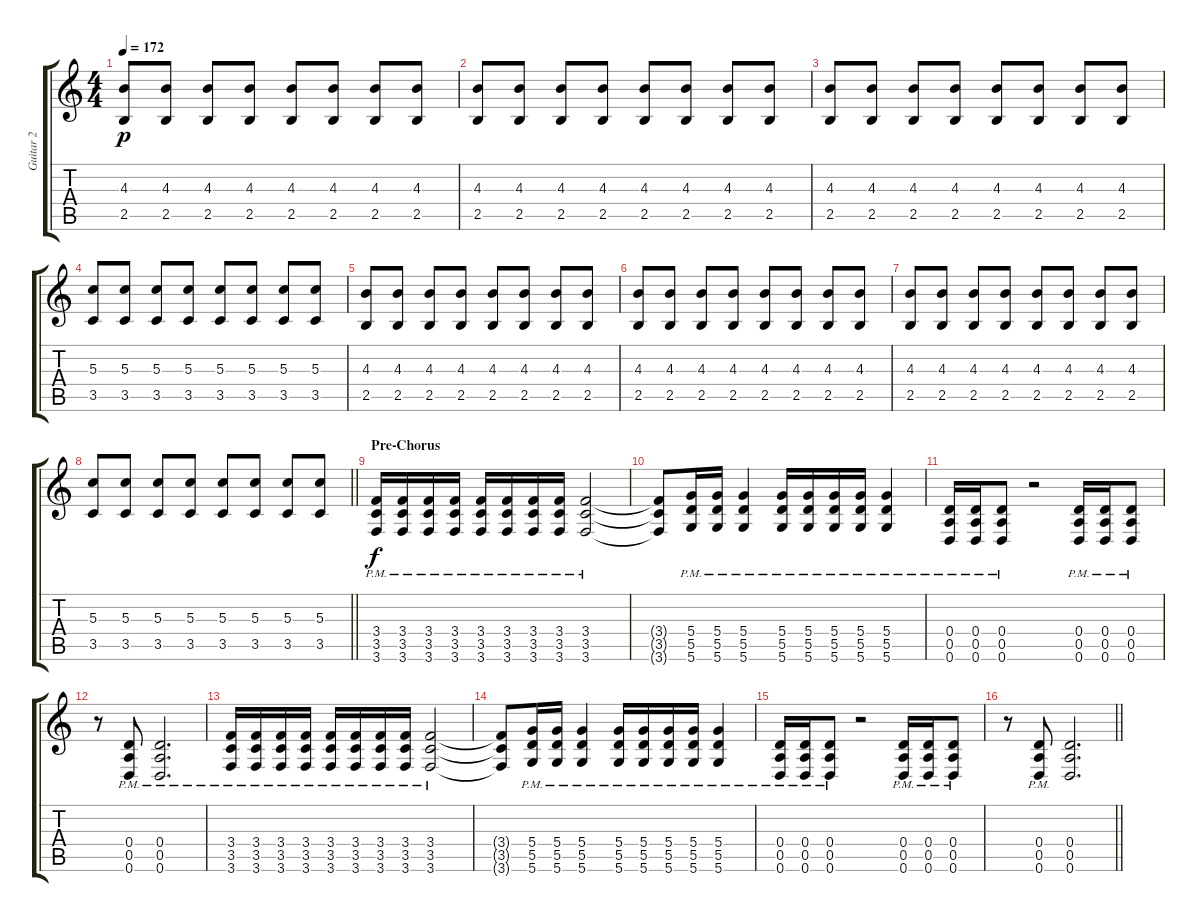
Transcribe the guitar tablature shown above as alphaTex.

\track ("Guitar 2" "Guitar 2") {instrument distortionguitar}
\staff {score tabs}
\tuning (E4 B3 G3 D3 A2 D2) {hide}
\ts (4 4)
\tempo 172
\clef g2
\ks c
(4.3 2.5).8{dy p} (4.3 2.5).8 (4.3 2.5).8 (4.3 2.5).8 (4.3 2.5).8 (4.3 2.5).8 (4.3 2.5).8 (4.3 2.5).8 |
(4.3 2.5).8 (4.3 2.5).8 (4.3 2.5).8 (4.3 2.5).8 (4.3 2.5).8 (4.3 2.5).8 (4.3 2.5).8 (4.3 2.5).8 |
(4.3 2.5).8 (4.3 2.5).8 (4.3 2.5).8 (4.3 2.5).8 (4.3 2.5).8 (4.3 2.5).8 (4.3 2.5).8 (4.3 2.5).8 |
(5.3 3.5).8 (5.3 3.5).8 (5.3 3.5).8 (5.3 3.5).8 (5.3 3.5).8 (5.3 3.5).8 (5.3 3.5).8 (5.3 3.5).8 |
(4.3 2.5).8 (4.3 2.5).8 (4.3 2.5).8 (4.3 2.5).8 (4.3 2.5).8 (4.3 2.5).8 (4.3 2.5).8 (4.3 2.5).8 |
(4.3 2.5).8 (4.3 2.5).8 (4.3 2.5).8 (4.3 2.5).8 (4.3 2.5).8 (4.3 2.5).8 (4.3 2.5).8 (4.3 2.5).8 |
(4.3 2.5).8 (4.3 2.5).8 (4.3 2.5).8 (4.3 2.5).8 (4.3 2.5).8 (4.3 2.5).8 (4.3 2.5).8 (4.3 2.5).8 |
\barLineRight lightlight
(5.3 3.5).8 (5.3 3.5).8 (5.3 3.5).8 (5.3 3.5).8 (5.3 3.5).8 (5.3 3.5).8 (5.3 3.5).8 (5.3 3.5).8 |
\section ("" "Pre-Chorus")
(3.4{pm} 3.5 3.6{pm}).16{dy f} (3.4{pm} 3.5{pm} 3.6{pm}).16 (3.4{pm} 3.5{pm} 3.6{pm}).16 (3.4{pm} 3.5{pm} 3.6{pm}).16 (3.4{pm} 3.5{pm} 3.6{pm}).16 (3.4{pm} 3.5{pm} 3.6{pm}).16 (3.4{pm} 3.5{pm} 3.6{pm}).16 (3.4{pm} 3.5{pm} 3.6{pm}).16 (3.4{pm} 3.5{pm} 3.6{pm}).2 |
(3.4{t} 3.5{t} 3.6{t}).8 (5.4{pm} 5.5{pm} 5.6{pm}).16 (5.4{pm} 5.5{pm} 5.6{pm}).16 (5.4{pm} 5.5{pm} 5.6{pm}).4 (5.4{pm} 5.5{pm} 5.6{pm}).16 (5.4{pm} 5.5{pm} 5.6{pm}).16 (5.4{pm} 5.5{pm} 5.6{pm}).16 (5.4{pm} 5.5{pm} 5.6{pm}).16 (5.4{pm} 5.5{pm} 5.6{pm}).4 |
(0.4{pm} 0.5{pm} 0.6{pm}).16 (0.4{pm} 0.5{pm} 0.6{pm}).16 (0.4{pm} 0.5{pm} 0.6{pm}).8 r.2 (0.4{pm} 0.5{pm} 0.6{pm}).16 (0.4{pm} 0.5{pm} 0.6{pm}).16 (0.4{pm} 0.5{pm} 0.6{pm}).8 |
r.8 (0.4{pm} 0.5{pm} 0.6{pm}).8 (0.4{pm} 0.5{pm} 0.6{pm}).2{d} |
(3.4{pm} 3.5{pm} 3.6{pm}).16 (3.4{pm} 3.5{pm} 3.6{pm}).16 (3.4{pm} 3.5{pm} 3.6{pm}).16 (3.4{pm} 3.5{pm} 3.6{pm}).16 (3.4{pm} 3.5{pm} 3.6{pm}).16 (3.4{pm} 3.5{pm} 3.6{pm}).16 (3.4{pm} 3.5{pm} 3.6{pm}).16 (3.4{pm} 3.5{pm} 3.6{pm}).16 (3.4{pm} 3.5{pm} 3.6{pm}).2 |
(3.4{t} 3.5{t} 3.6{t}).8 (5.4{pm} 5.5{pm} 5.6{pm}).16 (5.4{pm} 5.5{pm} 5.6{pm}).16 (5.4{pm} 5.5{pm} 5.6{pm}).4 (5.4{pm} 5.5{pm} 5.6{pm}).16 (5.4{pm} 5.5{pm} 5.6{pm}).16 (5.4{pm} 5.5{pm} 5.6{pm}).16 (5.4{pm} 5.5{pm} 5.6{pm}).16 (5.4{pm} 5.5{pm} 5.6{pm}).4 |
(0.4{pm} 0.5{pm} 0.6{pm}).16 (0.4{pm} 0.5{pm} 0.6{pm}).16 (0.4{pm} 0.5{pm} 0.6{pm}).8 r.2 (0.4{pm} 0.5{pm} 0.6{pm}).16 (0.4{pm} 0.5{pm} 0.6{pm}).16 (0.4{pm} 0.5{pm} 0.6{pm}).8 |
\barLineRight lightlight
r.8 (0.4{pm} 0.5{pm} 0.6{pm}).8 (0.4 0.5 0.6).2{d}
